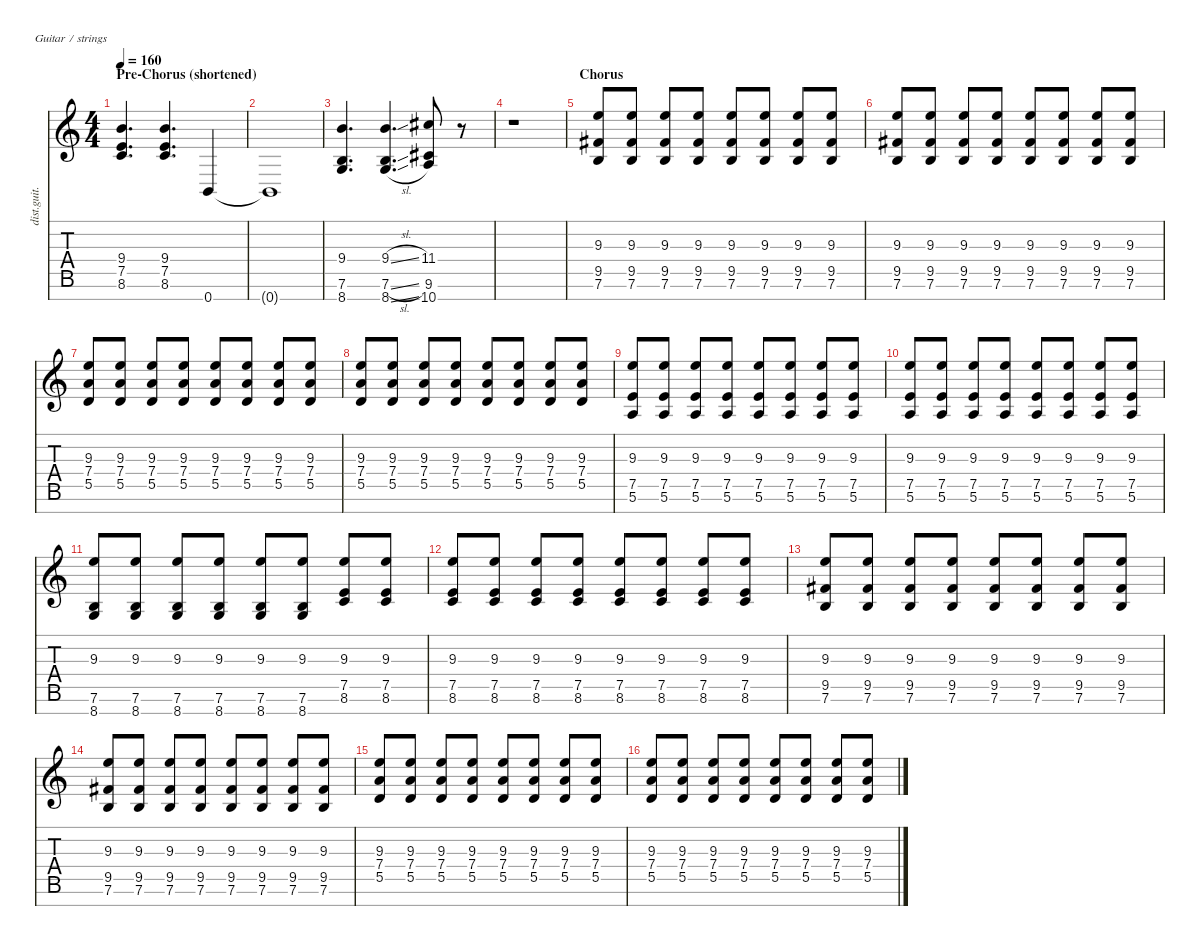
\defaultSystemsLayout 4
\hideDynamics
\bracketExtendMode nobrackets
\track ("Distortion Guitar - Rhytm" "dist.guit.") {instrument distortionguitar}
\staff {score tabs}
\tuning (E4 B3 G3 D3 A2 E2 B1)
\ts (4 4)
\section ("" "Pre-Chorus (shortened)")
\tempo 160
\clef g2
\ks c
(8.6 7.5 9.4).4{d dy mf beam Up} (8.6 7.5 9.4).4{d beam Up} 0.7.4{beam Up} |
0.7{t}.1{beam Up} |
(7.6 9.4 8.7).4{d beam Up} (7.6{sl} 9.4{sl} 8.7{sl}).4{d beam Up} (10.7 9.6{acc #} 11.4{acc #}).8{beam Up} r.8{beam Down} |
r.1{beam Down} |
\section ("" "Chorus")
(7.6 9.5{acc #} 9.3).8{beam Up} (7.6 9.5{acc #} 9.3).8{beam Up} (7.6 9.5{acc #} 9.3).8{beam Up} (7.6 9.5{acc #} 9.3).8{beam Up} (7.6 9.5{acc #} 9.3).8{beam Up} (7.6 9.5{acc #} 9.3).8{beam Up} (7.6 9.5{acc #} 9.3).8{beam Up} (7.6 9.5{acc #} 9.3).8{beam Up} |
(7.6 9.5{acc #} 9.3).8{beam Up} (7.6 9.5{acc #} 9.3).8{beam Up} (7.6 9.5{acc #} 9.3).8{beam Up} (7.6 9.5{acc #} 9.3).8{beam Up} (7.6 9.5{acc #} 9.3).8{beam Up} (7.6 9.5{acc #} 9.3).8{beam Up} (7.6 9.5{acc #} 9.3).8{beam Up} (7.6 9.5{acc #} 9.3).8{beam Up} |
(9.3 7.4 5.5).8{beam Up} (9.3 7.4 5.5).8{beam Up} (9.3 7.4 5.5).8{beam Up} (9.3 7.4 5.5).8{beam Up} (9.3 7.4 5.5).8{beam Up} (9.3 7.4 5.5).8{beam Up} (9.3 7.4 5.5).8{beam Up} (9.3 7.4 5.5).8{beam Up} |
(9.3 7.4 5.5).8{beam Up} (9.3 7.4 5.5).8{beam Up} (9.3 7.4 5.5).8{beam Up} (9.3 7.4 5.5).8{beam Up} (9.3 7.4 5.5).8{beam Up} (9.3 7.4 5.5).8{beam Up} (9.3 7.4 5.5).8{beam Up} (9.3 7.4 5.5).8{beam Up} |
(5.6 7.5 9.3).8{beam Up} (5.6 7.5 9.3).8{beam Up} (5.6 7.5 9.3).8{beam Up} (5.6 7.5 9.3).8{beam Up} (5.6 7.5 9.3).8{beam Up} (5.6 7.5 9.3).8{beam Up} (5.6 7.5 9.3).8{beam Up} (5.6 7.5 9.3).8{beam Up} |
(5.6 7.5 9.3).8{beam Up} (5.6 7.5 9.3).8{beam Up} (5.6 7.5 9.3).8{beam Up} (5.6 7.5 9.3).8{beam Up} (5.6 7.5 9.3).8{beam Up} (5.6 7.5 9.3).8{beam Up} (5.6 7.5 9.3).8{beam Up} (5.6 7.5 9.3).8{beam Up} |
(8.7 7.6 9.3).8{beam Up} (8.7 7.6 9.3).8{beam Up} (8.7 7.6 9.3).8{beam Up} (8.7 7.6 9.3).8{beam Up} (8.7 7.6 9.3).8{beam Up} (8.7 7.6 9.3).8{beam Up} (8.6 7.5 9.3).8{beam Up} (8.6 7.5 9.3).8{beam Up} |
(8.6 7.5 9.3).8{beam Up} (8.6 7.5 9.3).8{beam Up} (8.6 7.5 9.3).8{beam Up} (8.6 7.5 9.3).8{beam Up} (8.6 7.5 9.3).8{beam Up} (8.6 7.5 9.3).8{beam Up} (8.6 7.5 9.3).8{beam Up} (8.6 7.5 9.3).8{beam Up} |
(7.6 9.5{acc #} 9.3).8{beam Up} (7.6 9.5{acc #} 9.3).8{beam Up} (7.6 9.5{acc #} 9.3).8{beam Up} (7.6 9.5{acc #} 9.3).8{beam Up} (7.6 9.5{acc #} 9.3).8{beam Up} (7.6 9.5{acc #} 9.3).8{beam Up} (7.6 9.5{acc #} 9.3).8{beam Up} (7.6 9.5{acc #} 9.3).8{beam Up} |
(7.6 9.5{acc #} 9.3).8{beam Up} (7.6 9.5{acc #} 9.3).8{beam Up} (7.6 9.5{acc #} 9.3).8{beam Up} (7.6 9.5{acc #} 9.3).8{beam Up} (7.6 9.5{acc #} 9.3).8{beam Up} (7.6 9.5{acc #} 9.3).8{beam Up} (7.6 9.5{acc #} 9.3).8{beam Up} (7.6 9.5{acc #} 9.3).8{beam Up} |
(9.3 7.4 5.5).8{beam Up} (9.3 7.4 5.5).8{beam Up} (9.3 7.4 5.5).8{beam Up} (9.3 7.4 5.5).8{beam Up} (9.3 7.4 5.5).8{beam Up} (9.3 7.4 5.5).8{beam Up} (9.3 7.4 5.5).8{beam Up} (9.3 7.4 5.5).8{beam Up} |
(9.3 7.4 5.5).8{beam Up} (9.3 7.4 5.5).8{beam Up} (9.3 7.4 5.5).8{beam Up} (9.3 7.4 5.5).8{beam Up} (9.3 7.4 5.5).8{beam Up} (9.3 7.4 5.5).8{beam Up} (9.3 7.4 5.5).8{beam Up} (9.3 7.4 5.5).8{beam Up}
